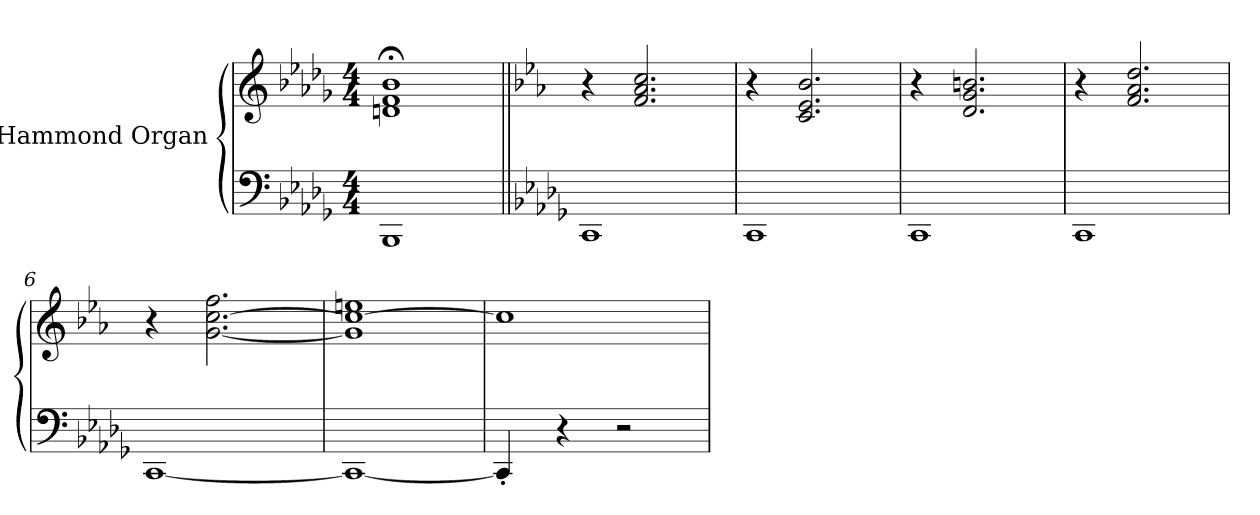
**kern	**kern
*part1	*part1
*staff2	*staff1
*I"Hammond Organ	*
*clefF4	*clefG2
*k[b-e-a-d-g-]	*k[b-e-a-d-g-]
*M4/4	*M4/4
=1	=1
1BBB-	1dn;< 1f;< 1b-;<
=2||	=2||
*	*k[b-e-a-]
1CC	4r
.	2.f/ 2.a-i/ 2.cc/
=3	=3
1CC	4r
.	2.c/ 2.e-/ 2.b-i/
=4	=4
1CC	4r
.	2.d/ 2.g/ 2.bni/
=5	=5
1CC	4r
.	2.f/ 2.a-/ 2.ddi/
=6	=6
[1CC	4r
.	[2.g\ [2.cc\ 2.ffi\
=7	=7
1CC_	1g] 1cc_ 1eeni
=8	=8
4CC'/]	1cc]
4r	.
2r	.
=	=
*-	*-
